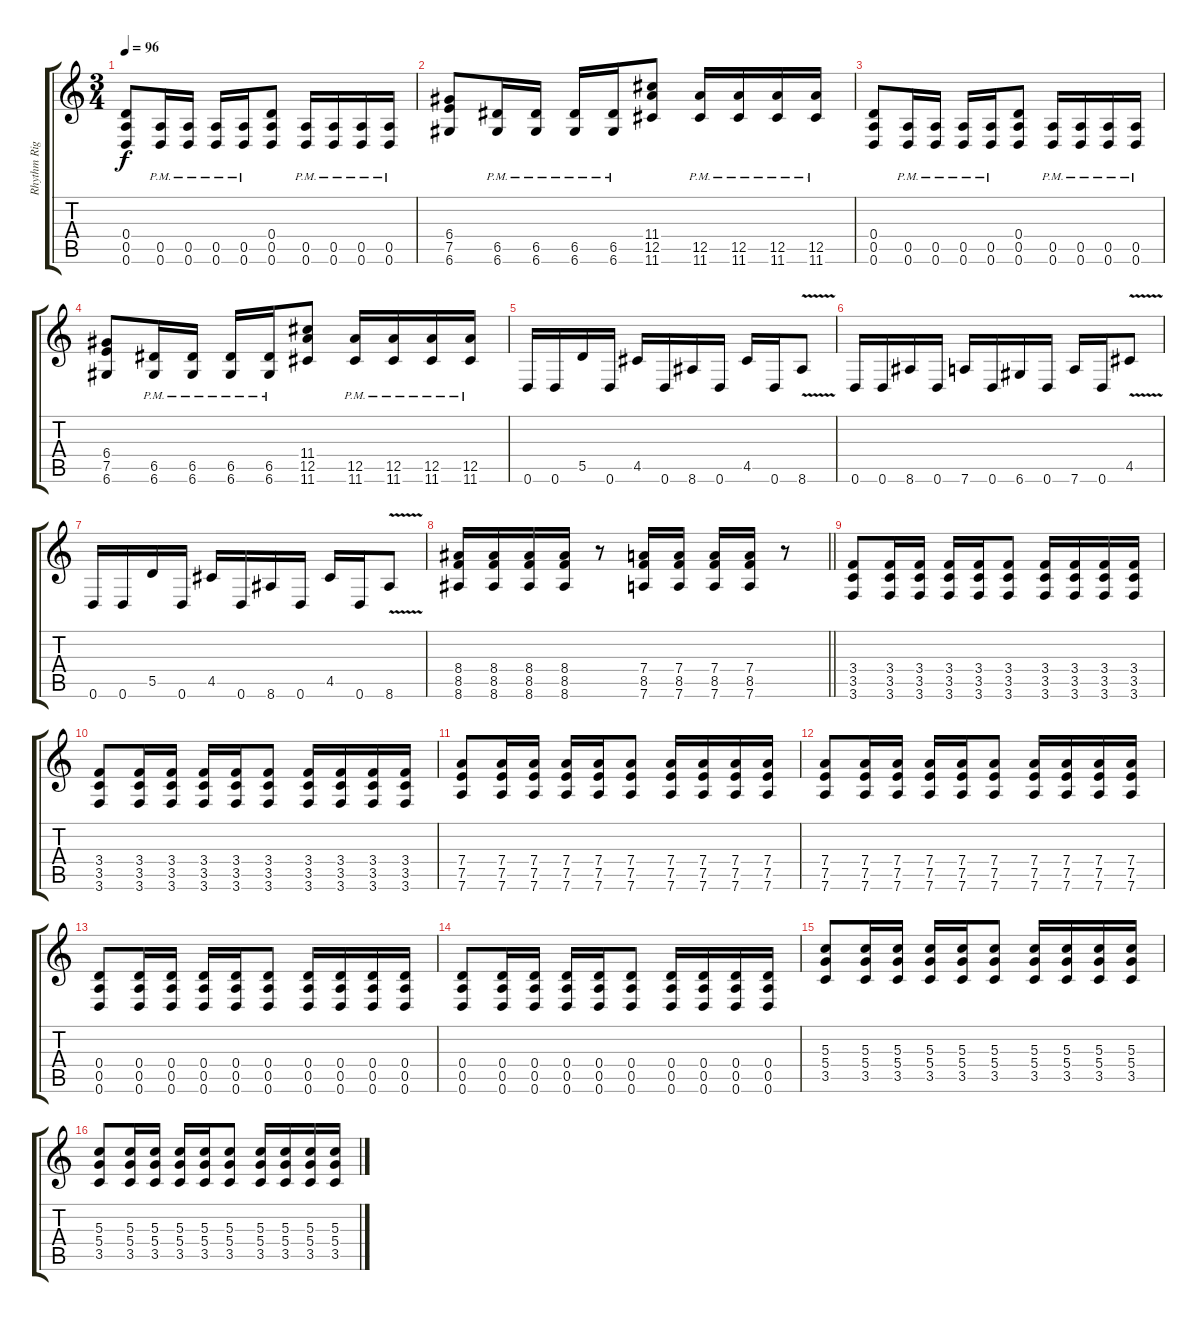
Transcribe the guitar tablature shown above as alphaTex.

\track ("Rhythm Right" "Rhythm Rig") {instrument distortionguitar}
\staff {score tabs}
\tuning (E4 B3 G3 D3 A2 D2) {hide}
\ts (3 4)
\tempo 96
\clef g2
\ks c
(0.4 0.5 0.6).8{dy f volume 14} (0.5{pm} 0.6{pm}).16 (0.5{pm} 0.6{pm}).16 (0.5{pm} 0.6{pm}).16 (0.5{pm} 0.6{pm}).16 (0.4 0.5 0.6).8 (0.5{pm} 0.6{pm}).16 (0.5{pm} 0.6{pm}).16 (0.5{pm} 0.6{pm}).16 (0.5{pm} 0.6{pm}).16 |
(6.4 7.5 6.6).8 (6.5{pm} 6.6{pm}).16 (6.5{pm} 6.6{pm}).16 (6.5{pm} 6.6{pm}).16 (6.5{pm} 6.6{pm}).16 (11.4 12.5 11.6).8 (12.5{pm} 11.6{pm}).16 (12.5{pm} 11.6{pm}).16 (12.5{pm} 11.6{pm}).16 (12.5{pm} 11.6{pm}).16 |
(0.4 0.5 0.6).8 (0.5{pm} 0.6{pm}).16 (0.5{pm} 0.6{pm}).16 (0.5{pm} 0.6{pm}).16 (0.5{pm} 0.6{pm}).16 (0.4 0.5 0.6).8 (0.5{pm} 0.6{pm}).16 (0.5{pm} 0.6{pm}).16 (0.5{pm} 0.6{pm}).16 (0.5{pm} 0.6{pm}).16 |
(6.4 7.5 6.6).8 (6.5{pm} 6.6{pm}).16 (6.5{pm} 6.6{pm}).16 (6.5{pm} 6.6{pm}).16 (6.5{pm} 6.6{pm}).16 (11.4 12.5 11.6).8 (12.5{pm} 11.6{pm}).16 (12.5{pm} 11.6{pm}).16 (12.5{pm} 11.6{pm}).16 (12.5{pm} 11.6{pm}).16 |
0.6.16{volume 16} 0.6.16 5.5.16 0.6.16 4.5.16 0.6.16 8.6.16 0.6.16 4.5.16 0.6.16 8.6{v}.8 |
0.6.16 0.6.16 8.6.16 0.6.16 7.6.16 0.6.16 6.6.16 0.6.16 7.6.16 0.6.16 4.5{v}.8 |
0.6.16 0.6.16 5.5.16 0.6.16 4.5.16 0.6.16 8.6.16 0.6.16 4.5.16 0.6.16 8.6{v}.8 |
\barLineRight lightlight
(8.4 8.5 8.6).16 (8.4 8.5 8.6).16 (8.4 8.5 8.6).16 (8.4 8.5 8.6).16 r.8 (7.4 8.5 7.6).16 (7.4 8.5 7.6).16 (7.4 8.5 7.6).16 (7.4 8.5 7.6).16 r.8 |
(3.4 3.5 3.6).8{volume 13} (3.4 3.5 3.6).16 (3.4 3.5 3.6).16 (3.4 3.5 3.6).16 (3.4 3.5 3.6).16 (3.4 3.5 3.6).8 (3.4 3.5 3.6).16 (3.4 3.5 3.6).16 (3.4 3.5 3.6).16 (3.4 3.5 3.6).16 |
(3.4 3.5 3.6).8 (3.4 3.5 3.6).16 (3.4 3.5 3.6).16 (3.4 3.5 3.6).16 (3.4 3.5 3.6).16 (3.4 3.5 3.6).8 (3.4 3.5 3.6).16 (3.4 3.5 3.6).16 (3.4 3.5 3.6).16 (3.4 3.5 3.6).16 |
(7.4 7.5 7.6).8 (7.4 7.5 7.6).16 (7.4 7.5 7.6).16 (7.4 7.5 7.6).16 (7.4 7.5 7.6).16 (7.4 7.5 7.6).8 (7.4 7.5 7.6).16 (7.4 7.5 7.6).16 (7.4 7.5 7.6).16 (7.4 7.5 7.6).16 |
(7.4 7.5 7.6).8 (7.4 7.5 7.6).16 (7.4 7.5 7.6).16 (7.4 7.5 7.6).16 (7.4 7.5 7.6).16 (7.4 7.5 7.6).8 (7.4 7.5 7.6).16 (7.4 7.5 7.6).16 (7.4 7.5 7.6).16 (7.4 7.5 7.6).16 |
(0.4 0.5 0.6).8 (0.4 0.5 0.6).16 (0.4 0.5 0.6).16 (0.4 0.5 0.6).16 (0.4 0.5 0.6).16 (0.4 0.5 0.6).8 (0.4 0.5 0.6).16 (0.4 0.5 0.6).16 (0.4 0.5 0.6).16 (0.4 0.5 0.6).16 |
(0.4 0.5 0.6).8 (0.4 0.5 0.6).16 (0.4 0.5 0.6).16 (0.4 0.5 0.6).16 (0.4 0.5 0.6).16 (0.4 0.5 0.6).8 (0.4 0.5 0.6).16 (0.4 0.5 0.6).16 (0.4 0.5 0.6).16 (0.4 0.5 0.6).16 |
(5.3 5.4 3.5).8 (5.3 5.4 3.5).16 (5.3 5.4 3.5).16 (5.3 5.4 3.5).16 (5.3 5.4 3.5).16 (5.3 5.4 3.5).8 (5.3 5.4 3.5).16 (5.3 5.4 3.5).16 (5.3 5.4 3.5).16 (5.3 5.4 3.5).16 |
(5.3 5.4 3.5).8 (5.3 5.4 3.5).16 (5.3 5.4 3.5).16 (5.3 5.4 3.5).16 (5.3 5.4 3.5).16 (5.3 5.4 3.5).8 (5.3 5.4 3.5).16 (5.3 5.4 3.5).16 (5.3 5.4 3.5).16 (5.3 5.4 3.5).16
